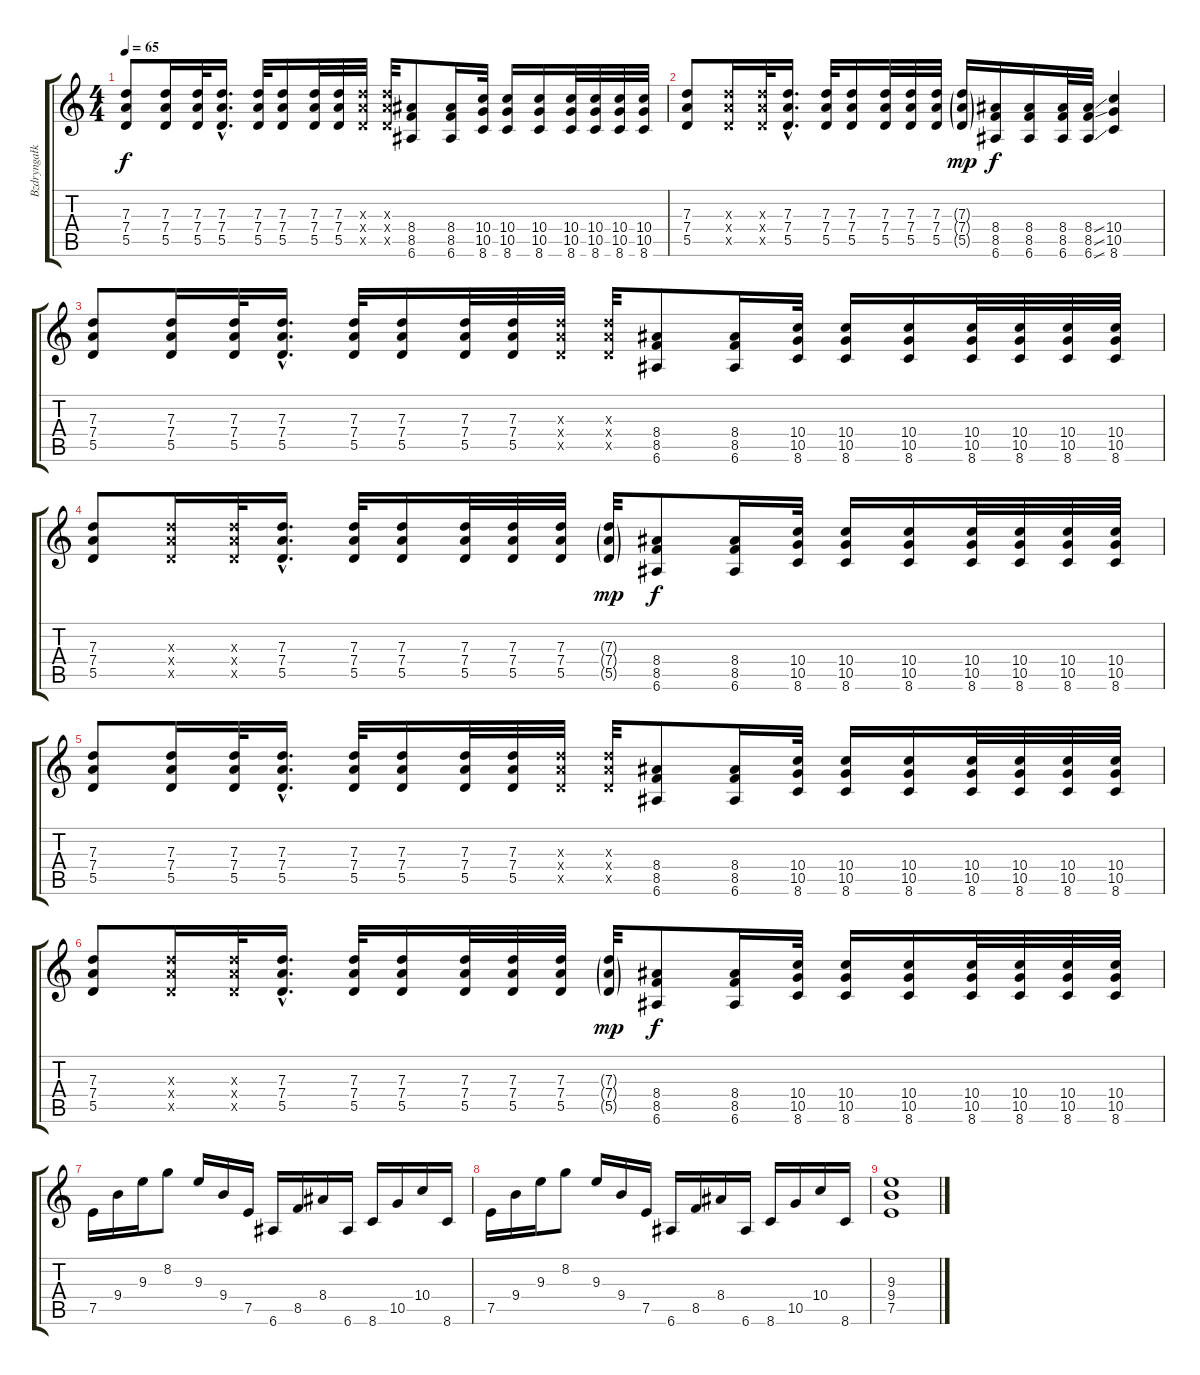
\track ("Bzdryngałka nr 2" "Bzdryngałk") {instrument distortionguitar}
\staff {score tabs}
\tuning (E4 B3 G3 D3 A2 E2) {hide}
\ts (4 4)
\tempo 65
\clef g2
\ks c
(7.3 7.4 5.5).8{dy f} (7.3 7.4 5.5).16 (7.3 7.4 5.5).32 (7.3{hac} 7.4{hac} 5.5{hac}).16{d} (7.3 7.4 5.5).32 (7.3 7.4 5.5).16 (7.3 7.4 5.5).32 (7.3 7.4 5.5).32 (7.3{x} 7.4{x} 5.5{x}).32 (7.3{x} 7.4{x} 5.5{x}).32 (8.4 8.5 6.6).8 (8.4 8.5 6.6).16 (10.4 10.5 8.6).32 (10.4 10.5 8.6).16 (10.4 10.5 8.6).16 (10.4 10.5 8.6).32 (10.4 10.5 8.6).32 (10.4 10.5 8.6).32 (10.4 10.5 8.6).32 |
(7.3 7.4 5.5).8 (7.3{x} 7.4{x} 5.5{x}).16 (7.3{x} 7.4{x} 5.5{x}).32 (7.3{hac} 7.4{hac} 5.5{hac}).16{d} (7.3 7.4 5.5).32 (7.3 7.4 5.5).16 (7.3 7.4 5.5).32 (7.3 7.4 5.5).32 (7.3 7.4 5.5).32 (7.3{g} 7.4{g} 5.5{g}).16{dy mp} (8.4 8.5 6.6).16{dy f} (8.4 8.5 6.6).16 (8.4 8.5 6.6).32 (8.4{ss} 8.5{ss} 6.6{ss}).32 (10.4 10.5 8.6).4 |
(7.3 7.4 5.5).8 (7.3 7.4 5.5).16 (7.3 7.4 5.5).32 (7.3{hac} 7.4{hac} 5.5{hac}).16{d} (7.3 7.4 5.5).32 (7.3 7.4 5.5).16 (7.3 7.4 5.5).32 (7.3 7.4 5.5).32 (7.3{x} 7.4{x} 5.5{x}).32 (7.3{x} 7.4{x} 5.5{x}).32 (8.4 8.5 6.6).8 (8.4 8.5 6.6).16 (10.4 10.5 8.6).32 (10.4 10.5 8.6).16 (10.4 10.5 8.6).16 (10.4 10.5 8.6).32 (10.4 10.5 8.6).32 (10.4 10.5 8.6).32 (10.4 10.5 8.6).32 |
(7.3 7.4 5.5).8 (7.3{x} 7.4{x} 5.5{x}).16 (7.3{x} 7.4{x} 5.5{x}).32 (7.3{hac} 7.4{hac} 5.5{hac}).16{d} (7.3 7.4 5.5).32 (7.3 7.4 5.5).16 (7.3 7.4 5.5).32 (7.3 7.4 5.5).32 (7.3 7.4 5.5).32 (7.3{g} 7.4{g} 5.5{g}).32{dy mp} (8.4 8.5 6.6).8{dy f} (8.4 8.5 6.6).16 (10.4 10.5 8.6).32 (10.4 10.5 8.6).16 (10.4 10.5 8.6).16 (10.4 10.5 8.6).32 (10.4 10.5 8.6).32 (10.4 10.5 8.6).32 (10.4 10.5 8.6).32 |
(7.3 7.4 5.5).8 (7.3 7.4 5.5).16 (7.3 7.4 5.5).32 (7.3{hac} 7.4{hac} 5.5{hac}).16{d} (7.3 7.4 5.5).32 (7.3 7.4 5.5).16 (7.3 7.4 5.5).32 (7.3 7.4 5.5).32 (7.3{x} 7.4{x} 5.5{x}).32 (7.3{x} 7.4{x} 5.5{x}).32 (8.4 8.5 6.6).8 (8.4 8.5 6.6).16 (10.4 10.5 8.6).32 (10.4 10.5 8.6).16 (10.4 10.5 8.6).16 (10.4 10.5 8.6).32 (10.4 10.5 8.6).32 (10.4 10.5 8.6).32 (10.4 10.5 8.6).32 |
(7.3 7.4 5.5).8 (7.3{x} 7.4{x} 5.5{x}).16 (7.3{x} 7.4{x} 5.5{x}).32 (7.3{hac} 7.4{hac} 5.5{hac}).16{d} (7.3 7.4 5.5).32 (7.3 7.4 5.5).16 (7.3 7.4 5.5).32 (7.3 7.4 5.5).32 (7.3 7.4 5.5).32 (7.3{g} 7.4{g} 5.5{g}).32{dy mp} (8.4 8.5 6.6).8{dy f} (8.4 8.5 6.6).16 (10.4 10.5 8.6).32 (10.4 10.5 8.6).16 (10.4 10.5 8.6).16 (10.4 10.5 8.6).32 (10.4 10.5 8.6).32 (10.4 10.5 8.6).32 (10.4 10.5 8.6).32 |
7.5.16 9.4.16 9.3.16 8.2.8 9.3.16 9.4.16 7.5.16 6.6.16 8.5.16 8.4.16 6.6.16 8.6.16 10.5.16 10.4.16 8.6.16 |
7.5.16 9.4.16 9.3.16 8.2.8 9.3.16 9.4.16 7.5.16 6.6.16 8.5.16 8.4.16 6.6.16 8.6.16 10.5.16 10.4.16 8.6.16 |
(9.3 9.4 7.5).1
